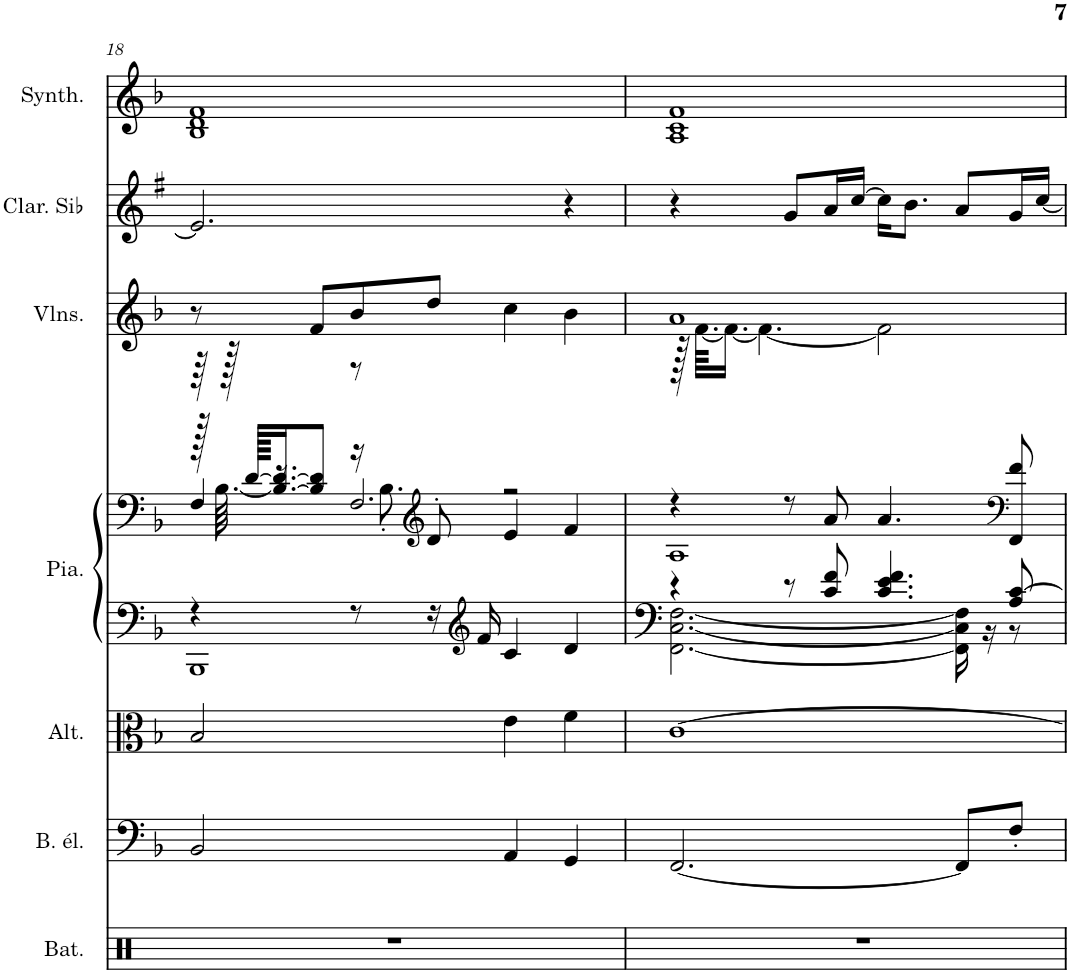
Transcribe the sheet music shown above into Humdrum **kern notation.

**kern	**kern	**kern	**kern	**kern	**kern	**kern	**kern
*part7	*part6	*part5	*part4	*part4	*part3	*part2	*part1
*staff8	*staff7	*staff6	*staff5	*staff4	*staff3	*staff2	*staff1
*I"Batterie, Drums	*I"Basse électrique à 5 cordes, Electric Bass (finger)	*I"Altos, String Ensemble 1	*I"Piano, Acoustic Grand Piano	*	*I"Violons, String Ensemble 1	*I"Clarinette en Sib	*I"Synthétiseur Pad, Pad 2 (warm)
*I'Bat.	*I'B. él.	*I'Alt.	*I'Pia.	*	*I'Vlns.	*I'Clar. Sib	*I'Synth.
!!LO:PB:g=z
*clefX	*clefF4	*clefC3	*clefF4	*clefF4	*clefG2	*clefG2	*clefG2
*	*Trd7c12	*	*	*	*	*Trd1c2	*
*k[]	*k[b-]	*k[b-]	*k[b-]	*k[b-]	*k[b-]	*k[f#]	*k[b-]
*M4/4	*M4/4	*M4/4	*M4/4	*M4/4	*M4/4	*M4/4	*M4/4
=18	=18	=18	=18	=18	=18	=18	=18
*	*	*	*^	*^	*	*	*
*	*	*	*	*	*	*^	*	*	*
1r	2BB-/	2B-/	4r	1BBB-	64r	128r	4F/	8r	2.e/]	1B- 1d 1f
.	.	.	.	.	.	[64.B-\	.	.	.	.
.	.	.	.	.	128r	.	.	.	.	.
.	.	.	.	.	[128d/KKKLL	.	.	.	.	.
.	.	.	.	.	16.B-/_ 16.d/_J	16.r	.	.	.	.
.	.	.	.	.	8B-/] 8d/]J	8r	.	8f/L	.	.
.	.	.	8r	.	8r	16r	2.F/	8b-/	.	.
.	.	.	.	.	.	8.B-'\	.	.	.	.
*	*	*	*	*	*clefG2	*	*	*	*	*
.	.	.	16r	.	8d'/	.	.	8dd/J	.	.
*	*	*	*clefG2	*	*	*	*	*	*	*
.	.	.	16f/	.	.	.	.	.	.	.
.	4AA/	4e\	4c/	.	4e/	2r	.	4cc\	.	.
.	4GG/	4f\	4d/	.	4f/	.	.	4b-\	4r	.
*	*	*	*	*	*	*v	*v	*	*	*
=19	=19	=19	=19	=19	=19	=19	=19	=19	=19
*	*	*	*	*	*	*	*^	*	*
1r	[2.FF/	[1c	4r	[2.FF\ [2.C\ [2.F\	4r	1A	1a	128r	4r	1A 1c 1f
.	.	.	.	.	.	.	.	[64.f\KKLL	.	.
.	.	.	.	.	.	.	.	16.f\JJ_	.	.
.	.	.	.	.	.	.	.	4.f\_	.	.
.	.	.	8r	.	8r	.	.	.	8g/L	.
.	.	.	8c/ 8f/	.	8a/	.	.	.	16a/L	.
.	.	.	.	.	.	.	.	.	[16cc/JJ	.
.	.	.	4.c/ 4.e/ 4.f/	.	4.a/	.	.	2f\]	16cc\KL]	.
.	.	.	.	.	.	.	.	.	8.b\J	.
.	8FF/L]	.	.	16FF\] 16C\] 16F\]	.	.	.	.	8a/L	.
.	.	.	.	16r	.	.	.	.	.	.
*	*	*	*	*	*clefF4	*	*	*	*	*
.	8F'/J	.	8A/ [8c/	8r	8FF/ 8f/	.	.	.	16g/L	.
.	.	.	.	.	.	.	.	.	[16cc/JJ	.
*	*	*	*v	*v	*	*	*v	*v	*	*
*	*	*	*	*v	*v	*	*	*
=	=	=	=	=	=	=	=
*-	*-	*-	*-	*-	*-	*-	*-
